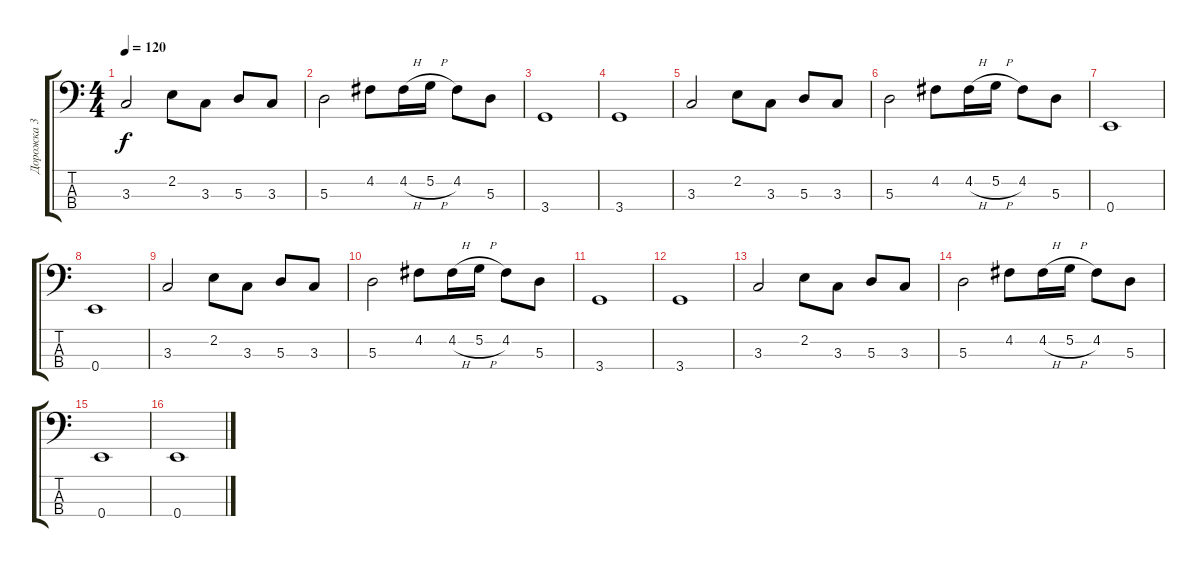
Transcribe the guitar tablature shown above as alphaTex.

\track ("Дорожка 3" "Дорожка 3") {instrument electricbassfinger}
\staff {score tabs}
\tuning (G2 D2 A1 E1) {hide}
\ts (4 4)
\tempo 120
\clef f4
\ks c
3.3.2{dy f} 2.2.8 3.3.8 5.3.8 3.3.8 |
5.3.2 4.2.8 4.2{h}.16 5.2{h}.16 4.2.8 5.3.8 |
3.4.1 |
3.4.1 |
3.3.2 2.2.8 3.3.8 5.3.8 3.3.8 |
5.3.2 4.2.8 4.2{h}.16 5.2{h}.16 4.2.8 5.3.8 |
0.4.1 |
0.4.1 |
3.3.2 2.2.8 3.3.8 5.3.8 3.3.8 |
5.3.2 4.2.8 4.2{h}.16 5.2{h}.16 4.2.8 5.3.8 |
3.4.1 |
3.4.1 |
3.3.2 2.2.8 3.3.8 5.3.8 3.3.8 |
5.3.2 4.2.8 4.2{h}.16 5.2{h}.16 4.2.8 5.3.8 |
0.4.1 |
0.4.1
